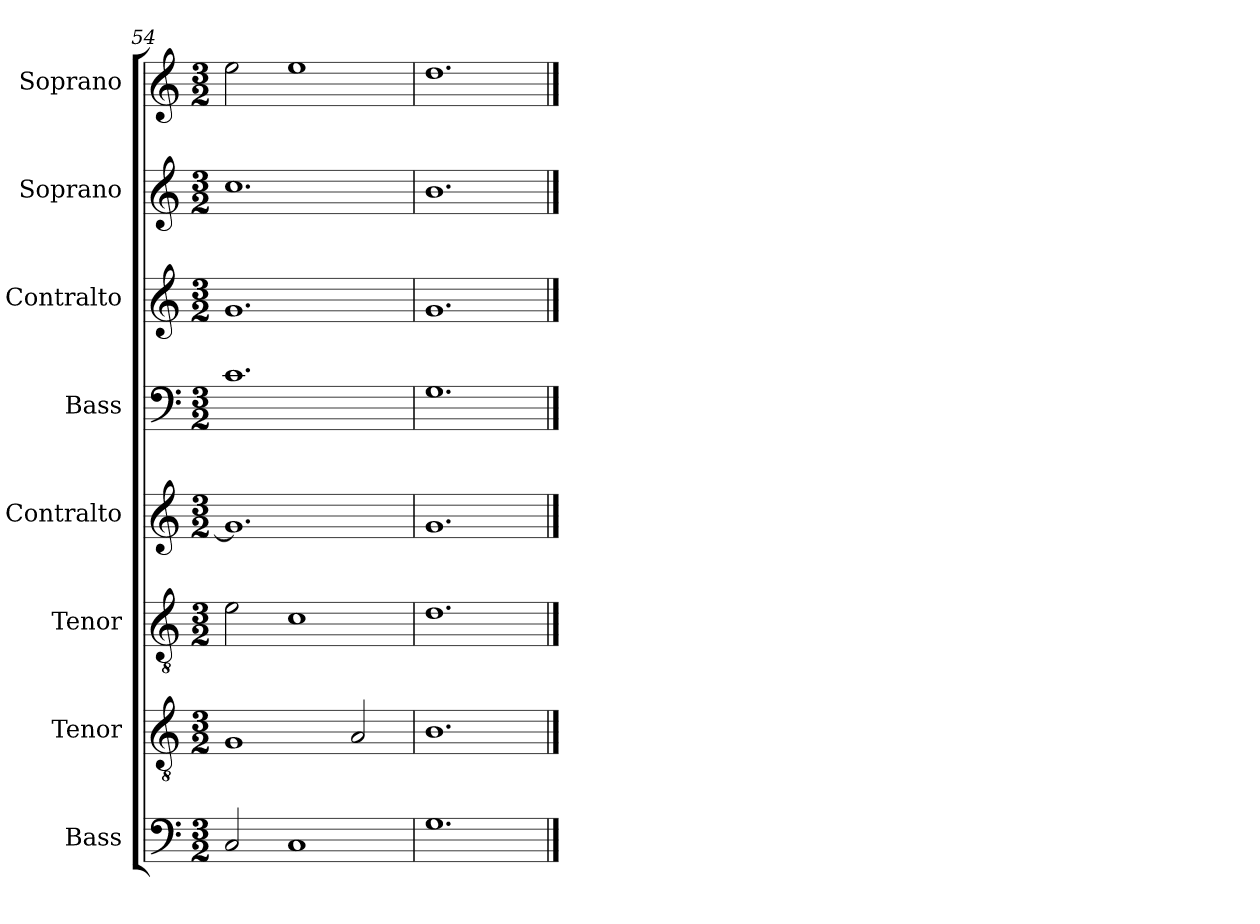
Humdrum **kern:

**kern	**kern	**kern	**kern	**kern	**kern	**kern	**kern
*part8	*part7	*part6	*part5	*part4	*part3	*part2	*part1
*staff8	*staff7	*staff6	*staff5	*staff4	*staff3	*staff2	*staff1
*I"Bass	*I"Tenor	*I"Tenor	*I"Contralto	*I"Bass	*I"Contralto	*I"Soprano	*I"Soprano
*I'B	*I'T	*I'T	*I'A	*I'B	*I'A	*I'S	*I'S
*clefF4	*clefGv2	*clefGv2	*clefG2	*clefF4	*clefG2	*clefG2	*clefG2
*k[]	*k[]	*k[]	*k[]	*k[]	*k[]	*k[]	*k[]
*G:mix	*G:mix	*G:mix	*G:mix	*G:mix	*G:mix	*G:mix	*G:mix
*M3/2	*M3/2	*M3/2	*M3/2	*M3/2	*M3/2	*M3/2	*M3/2
=54	=54	=54	=54	=54	=54	=54	=54
2C	1G	2e	1.g]	1.c	1.g	1.cc	2ee
1C	.	1c	.	.	.	.	1ee
.	2A	.	.	.	.	.	.
=55	=55	=55	=55	=55	=55	=55	=55
1.G	1.B	1.d	1.g	1.G	1.g	1.b	1.dd
==	==	==	==	==	==	==	==
*-	*-	*-	*-	*-	*-	*-	*-
